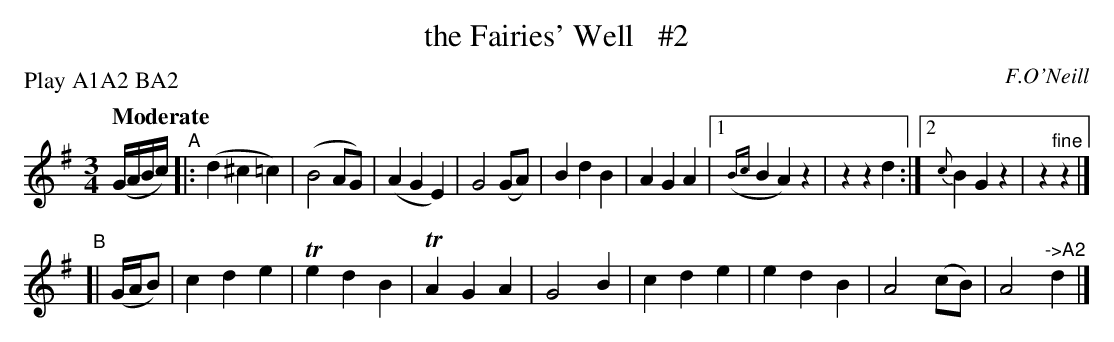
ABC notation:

X:1
T: the Fairies' Well   #2
O: F.O'Neill
P: Play A1A2 BA2
Q: "Moderate"
M: 3/4
L: 1/8
K: G
(G/A/B/c/) "^A"\
|: (d2 ^c2 =c2) | (B4 AG) | (A2 G2 E2) | G4 (GA) | B2 d2 B2 | A2 G2 A2 |[1 ({Bc}B2 A2) z2 | z2 z2 d2 :|[2 {c}B2 G2 z2 | z2 "^fine"z2 |]
"^B"[| (G/A/B) | c2 d2 e2 | Te2 d2 B2 | TA2 G2 A2 | G4 B2 | c2 d2 e2 | e2 d2 B2 | A4 (cB) | A4 "^->A2"d2 |]
